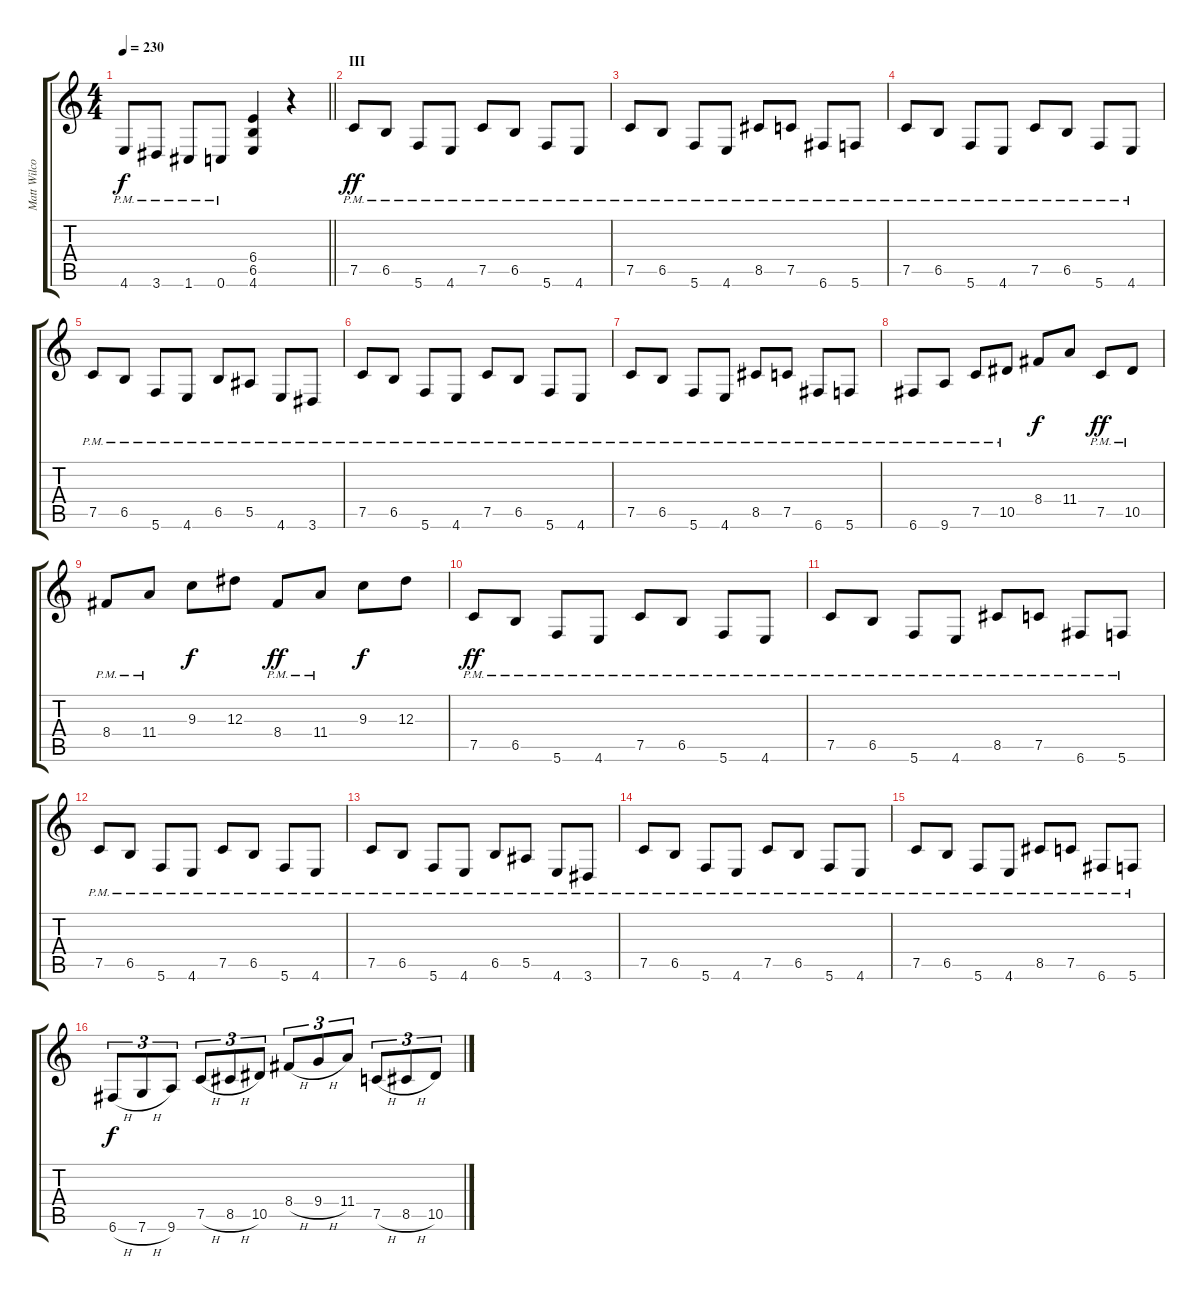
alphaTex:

\track ("Matt Wilcock" "Matt Wilco") {instrument distortionguitar}
\staff {score tabs}
\tuning (C4 G3 Eb3 Bb2 F2 C2) {hide}
\ts (4 4)
\tempo 230
\clef g2
\barLineRight lightlight
\ks c
4.6{pm}.8{dy f} 3.6{pm}.8 1.6{pm}.8 0.6{pm}.8 (6.4 6.5 4.6).4 r.4 |
\section ("" "III")
7.5{pm}.8{dy ff} 6.5{pm}.8 5.6{pm}.8 4.6{pm}.8 7.5{pm}.8 6.5{pm}.8 5.6{pm}.8 4.6{pm}.8 |
7.5{pm}.8 6.5{pm}.8 5.6{pm}.8 4.6{pm}.8 8.5{pm}.8 7.5{pm}.8 6.6{pm}.8 5.6{pm}.8 |
7.5{pm}.8 6.5{pm}.8 5.6{pm}.8 4.6{pm}.8 7.5{pm}.8 6.5{pm}.8 5.6{pm}.8 4.6{pm}.8 |
7.5{pm}.8 6.5{pm}.8 5.6{pm}.8 4.6{pm}.8 6.5{pm}.8 5.5{pm}.8 4.6{pm}.8 3.6{pm}.8 |
7.5{pm}.8 6.5{pm}.8 5.6{pm}.8 4.6{pm}.8 7.5{pm}.8 6.5{pm}.8 5.6{pm}.8 4.6{pm}.8 |
7.5{pm}.8 6.5{pm}.8 5.6{pm}.8 4.6{pm}.8 8.5{pm}.8 7.5{pm}.8 6.6{pm}.8 5.6{pm}.8 |
6.6{pm}.8 9.6{pm}.8 7.5{pm}.8 10.5{pm}.8 8.4.8{dy f} 11.4.8 7.5{pm}.8{dy ff} 10.5{pm}.8 |
8.4{pm}.8 11.4{pm}.8 9.3.8{dy f} 12.3.8 8.4{pm}.8{dy ff} 11.4{pm}.8 9.3.8{dy f} 12.3.8 |
7.5{pm}.8{dy ff} 6.5{pm}.8 5.6{pm}.8 4.6{pm}.8 7.5{pm}.8 6.5{pm}.8 5.6{pm}.8 4.6{pm}.8 |
7.5{pm}.8 6.5{pm}.8 5.6{pm}.8 4.6{pm}.8 8.5{pm}.8 7.5{pm}.8 6.6{pm}.8 5.6{pm}.8 |
7.5{pm}.8 6.5{pm}.8 5.6{pm}.8 4.6{pm}.8 7.5{pm}.8 6.5{pm}.8 5.6{pm}.8 4.6{pm}.8 |
7.5{pm}.8 6.5{pm}.8 5.6{pm}.8 4.6{pm}.8 6.5{pm}.8 5.5{pm}.8 4.6{pm}.8 3.6{pm}.8 |
7.5{pm}.8 6.5{pm}.8 5.6{pm}.8 4.6{pm}.8 7.5{pm}.8 6.5{pm}.8 5.6{pm}.8 4.6{pm}.8 |
7.5{pm}.8 6.5{pm}.8 5.6{pm}.8 4.6{pm}.8 8.5{pm}.8 7.5{pm}.8 6.6{pm}.8 5.6{pm}.8 |
6.6{h}.8{tu (3 2) dy f} 7.6{h}.8{tu (3 2)} 9.6.8{tu (3 2)} 7.5{h}.8{tu (3 2)} 8.5{h}.8{tu (3 2)} 10.5.8{tu (3 2)} 8.4{h}.8{tu (3 2)} 9.4{h}.8{tu (3 2)} 11.4.8{tu (3 2)} 7.5{h}.8{tu (3 2)} 8.5{h}.8{tu (3 2)} 10.5.8{tu (3 2)}
